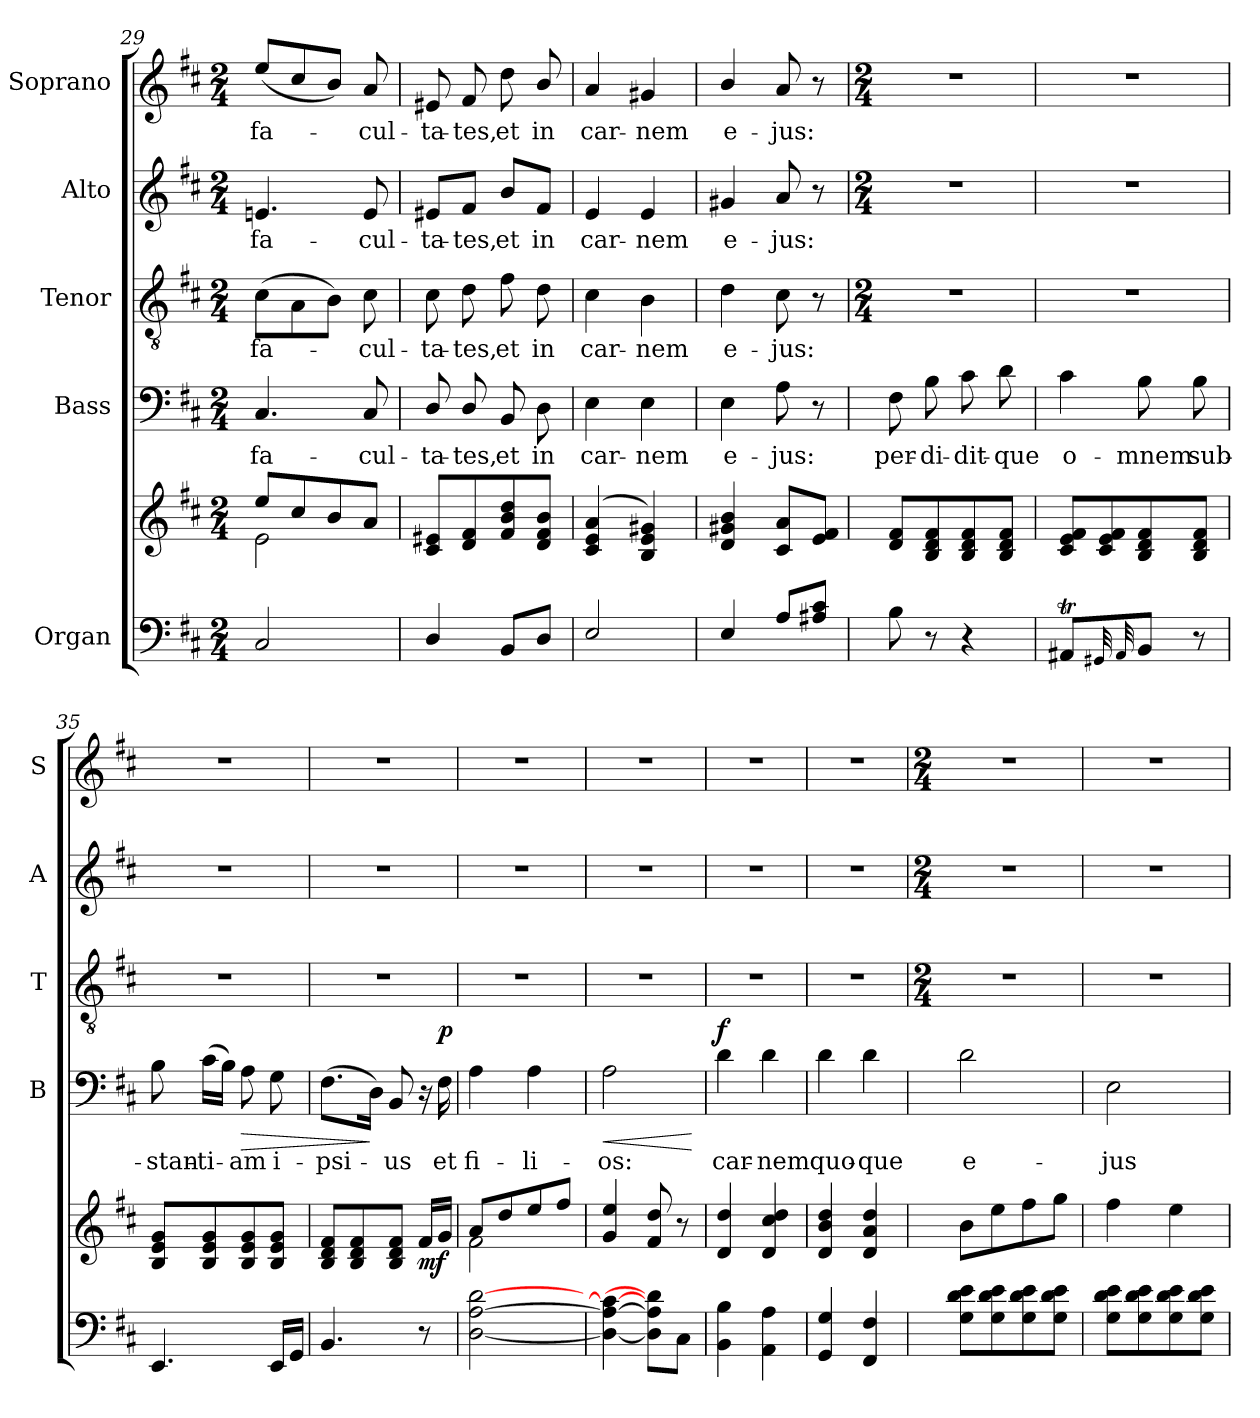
**kern	**kern	**dynam	**kern	**text	**dynam	**kern	**text	**kern	**text	**kern	**text
*part5	*part5	*part5	*part4	*part4	*part4	*part3	*part3	*part2	*part2	*part1	*part1
*staff6	*staff5	*staff5/6	*staff4	*staff4	*staff4	*staff3	*staff3	*staff2	*staff2	*staff1	*staff1
*I"Organ	*	*	*I"Bass	*	*	*I"Tenor	*	*I"Alto	*	*I"Soprano	*
*	*	*	*I'B	*	*	*I'T	*	*I'A	*	*I'S	*
*clefF4	*clefG2	*	*clefF4	*	*	*clefGv2	*	*clefG2	*	*clefG2	*
*k[f#c#]	*k[f#c#]	*	*k[f#c#]	*	*	*k[f#c#]	*	*k[f#c#]	*	*k[f#c#]	*
*D:	*D:	*	*D:	*	*	*D:	*	*D:	*	*D:	*
*M2/4	*M2/4	*	*M2/4	*	*	*M2/4	*	*M2/4	*	*M2/4	*
=29	=29	=29	=29	=29	=29	=29	=29	=29	=29	=29	=29
!LO:N:vis=1	!	!	!	!LO:LY:b	!	!	!LO:LY:b	!	!LO:LY:b	!	!LO:LY:b
*^	*^	*	*	*	*	*	*	*	*	*	*
2ryy	2C#/	8ee/L	2e\	.	4.C#	fa-	.	(>8c#L	fa-	4.en	fa-	(>8eeL	fa-
.	.	8cc#/	.	.	.	.	.	8A	.	.	.	8cc#	.
.	.	8b/	.	.	.	.	.	8BJ)	.	.	.	8b/J)	.
!	!	!	!	!	!	!LO:LY:b	!	!	!LO:LY:b	!	!LO:LY:b	!	!LO:LY:b
.	.	8aJ	.	.	8C#	-cul-	.	8c#	cul-	8e	-cul-	8a	cul-
=30	=30	=30	=30	=30	=30	=30	=30	=30	=30	=30	=30	=30	=30
!	!LO:N:vis=1	!	!LO:N:vis=1	!	!	!LO:LY:b	!	!	!LO:LY:b	!	!LO:LY:b	!	!LO:LY:b
4D/	2ryy	8c# 8e#XL	2ryy	.	8D/	-ta-	.	8c#	-ta-	8e#X/L	-ta-	8e#X	-ta-
!	!	!	!	!	!	!LO:LY:b	!	!	!LO:LY:b	!	!LO:LY:b	!	!LO:LY:b
.	.	8d 8f#	.	.	8D/	-tes,	.	8d	-tes,	8f#/J	-tes,	8f#	-tes,
!	!	!	!	!	!	!LO:LY:b	!	!	!LO:LY:b	!	!LO:LY:b	!	!LO:LY:b
8BB/L	.	8f# 8b 8dd	.	.	8BB	et	.	8f#	et	8b/L	et	8dd	et
!	!	!	!	!	!	!LO:LY:b	!	!	!LO:LY:b	!	!LO:LY:b	!	!LO:LY:b
8D/J	.	8d/ 8f#/ 8b/J	.	.	8D	in	.	8d	in	8f#/J	in	8b/	in
=31	=31	=31	=31	=31	=31	=31	=31	=31	=31	=31	=31	=31	=31
!	!LO:N:vis=1	!	!LO:N:vis=1	!	!	!LO:LY:b	!	!	!LO:LY:b	!	!LO:LY:b	!	!LO:LY:b
2E	2ryy	(<4c# 4e 4a	2ryy	.	4E	car-	.	4c#	car-	4e	car-	4a	car-
!	!	!	!	!	!	!LO:LY:b	!	!	!LO:LY:b	!	!LO:LY:b	!	!LO:LY:b
.	.	4B 4e 4g#X)	.	.	4E	-nem	.	4B	-nem	4e	-nem	4g#X	-nem
=32	=32	=32	=32	=32	=32	=32	=32	=32	=32	=32	=32	=32	=32
!	!LO:N:vis=1	!	!LO:N:vis=1	!	!	!LO:LY:b	!	!	!LO:LY:b	!	!LO:LY:b	!	!LO:LY:b
4E	2ryy	4d/ 4g#X/ 4b/	2ryy	.	4E	e-	.	4d	e-	4g#X	e-	4b/	e-
!	!	!	!	!	!	!LO:LY:b	!	!	!LO:LY:b	!	!LO:LY:b	!	!LO:LY:b
8AL	.	8c# 8aL	.	.	8A	-jus:	.	8c#	-jus:	8a	-jus:	8a	-jus:
8A#X 8c#J	.	8e 8f#J	.	.	8r	.	.	8r	.	8r	.	8r	.
*v	*v	*	*	*	*	*	*	*	*	*	*	*	*
!!LO:LB:g=z
=33	=33	=33	=33	=33	=33	=33	=33	=33	=33	=33	=33	=33
*	*	*	*	*	*	*	*M2/4	*	*M2/4	*	*M2/4	*
!	!	!LO:N:vis=1	!	!	!LO:LY:b	!	!	!	!	!	!	!
8B	8d/ 8f#/L	2ryy	.	8F#	per-	.	2r	.	2r	.	2r	.
!	!	!	!	!	!LO:LY:b	!	!	!	!	!	!	!
8r	8B/ 8d/ 8f#/	.	.	8B	-di-	.	.	.	.	.	.	.
!	!	!	!	!	!LO:LY:b	!	!	!	!	!	!	!
4r	8B/ 8d/ 8f#/	.	.	8c#	-dit-	.	.	.	.	.	.	.
!	!	!	!	!	!LO:LY:b	!	!	!	!	!	!	!
.	8B/ 8d/ 8f#/J	.	.	8d	-que	.	.	.	.	.	.	.
=34	=34	=34	=34	=34	=34	=34	=34	=34	=34	=34	=34	=34
!	!	!LO:N:vis=1	!	!	!LO:LY:b	!	!	!	!	!	!	!
4AA#Xt/	8c#/ 8e/ 8f#/L	2ryy	.	4c#	o-	.	2r	.	2r	.	2r	.
.	8c#/ 8e/ 8f#/	.	.	.	.	.	.	.	.	.	.	.
32qqGG#X/LLL	.	.	.	.	.	.	.	.	.	.	.	.
32qqAA#/	.	.	.	.	.	.	.	.	.	.	.	.
!	!	!	!	!	!LO:LY:b	!	!	!	!	!	!	!
8BB/J	8B/ 8d/ 8f#/	.	.	8B	-mnem	.	.	.	.	.	.	.
!	!	!	!	!	!LO:LY:b	!	!	!	!	!	!	!
8r	8B/ 8d/ 8f#/J	.	.	8B	sub-	.	.	.	.	.	.	.
=35	=35	=35	=35	=35	=35	=35	=35	=35	=35	=35	=35	=35
!	!	!LO:N:vis=1	!	!	!LO:LY:b	!	!	!	!	!	!	!
4.EE	8B/ 8e/ 8g/L	2ryy	.	8B	-stan-	.	2r	.	2r	.	2r	.
!	!	!	!	!	!LO:LY:b	!	!	!	!	!	!	!
.	8B/ 8e/ 8g/	.	.	(>16c#LL	-ti-	.	.	.	.	.	.	.
.	.	.	.	16BJJ)	.	.	.	.	.	.	.	.
!	!	!	!	!	!LO:LY:b	!LO:HP:b	!	!	!	!	!	!
.	8B/ 8e/ 8g/	.	.	8A	am	>	.	.	.	.	.	.
!	!	!	!	!	!LO:LY:b	!	!	!	!	!	!	!
16EELL	8B/ 8e/ 8g/J	.	.	8G	i-	.	.	.	.	.	.	.
16GGJJ	.	.	.	.	.	.	.	.	.	.	.	.
=36	=36	=36	=36	=36	=36	=36	=36	=36	=36	=36	=36	=36
!	!	!LO:N:vis=1	!	!	!LO:LY:b	!	!	!	!	!	!	!
4.BB	8B/ 8d/ 8f#/L	2ryy	.	(>8.F#L	-psi-	.	2r	.	2r	.	2r	.
.	8B/ 8d/ 8f#/	.	.	.	.	.	.	.	.	.	.	.
.	.	.	.	16DJ)	.	]	.	.	.	.	.	.
!	!	!	!	!	!LO:LY:b	!	!	!	!	!	!	!
.	8B/ 8d/ 8f#/J	.	.	8BB	us	.	.	.	.	.	.	.
!	!	!	!LO:DY:b	!	!	!	!	!	!	!	!	!
8r	16f#/LL	.	mf	16r	.	.	.	.	.	.	.	.
!	!	!	!	!	!LO:LY:b	!LO:DY:b	!	!	!	!	!	!
.	16g/JJ	.	.	16F#	et	p	.	.	.	.	.	.
=37	=37	=37	=37	=37	=37	=37	=37	=37	=37	=37	=37	=37
!	!	!	!	!	!LO:LY:b	!	!	!	!	!	!	!
[2D [2A [2d	8a/L	2f#\	.	4A	fi-	.	2r	.	2r	.	2r	.
.	8dd/	.	.	.	.	.	.	.	.	.	.	.
!	!	!	!	!	!LO:LY:b	!	!	!	!	!	!	!
.	8ee/	.	.	4A	-li-	.	.	.	.	.	.	.
.	8ff#/J	.	.	.	.	.	.	.	.	.	.	.
=38	=38	=38	=38	=38	=38	=38	=38	=38	=38	=38	=38	=38
!	!	!LO:N:vis=1	!LO:HP:b	!	!LO:LY:b	!LO:HP:b	!	!	!	!	!	!
4D_ 4A_ 4c#_	4g/ 4ee/	2ryy	>	2A	-os:	<	2r	.	2r	.	2r	.
8D] 8A] 8d]L	8f#/ 8dd/	.	.	.	.	.	.	.	.	.	.	.
8C#J	8r	.	]	.	.	.	.	.	.	.	.	.
*	*v	*v	*	*	*	*	*	*	*	*	*	*
.	.	.	.	.	[	.	.	.	.	.	.
=39	=39	=39	=39	=39	=39	=39	=39	=39	=39	=39	=39
*	*^	*	*	*	*	*	*	*	*	*	*
!	!	!LO:N:vis=1	!	!	!LO:LY:b	!LO:DY:b	!	!	!	!	!	!
4BB 4B	4d/ 4dd/	2ryy	.	4d	car-	f	2r	.	2r	.	2r	.
!	!	!	!	!	!LO:LY:b	!	!	!	!	!	!	!
4AA 4A	4d/ 4cc#/ 4dd/	.	.	4d	-nem	.	.	.	.	.	.	.
=40	=40	=40	=40	=40	=40	=40	=40	=40	=40	=40	=40	=40
!	!	!LO:N:vis=1	!	!	!LO:LY:b	!	!	!	!	!	!	!
4GG 4G	4d/ 4b/ 4dd/	2ryy	.	4d	quo-	.	2r	.	2r	.	2r	.
!	!	!	!	!	!LO:LY:b	!	!	!	!	!	!	!
4FF# 4F#	4d/ 4a/ 4dd/	.	.	4d	-que	.	.	.	.	.	.	.
*	*v	*v	*	*	*	*	*	*	*	*	*	*
!!LO:LB:g=z
=41	=41	=41	=41	=41	=41	=41	=41	=41	=41	=41	=41
*	*	*	*	*	*	*M2/4	*	*M2/4	*	*M2/4	*
*^	*	*	*	*	*	*	*	*	*	*	*
!	!	!	!	!	!LO:LY:b	!	!	!	!	!	!	!
2ryy	8G 8d 8eL	8bL	.	2d	e-	.	2r	.	2r	.	2r	.
.	8G 8d 8e	8ee	.	.	.	.	.	.	.	.	.	.
.	8G 8d 8e	8ff#	.	.	.	.	.	.	.	.	.	.
.	8G 8d 8eJ	8ggJ	.	.	.	.	.	.	.	.	.	.
=42	=42	=42	=42	=42	=42	=42	=42	=42	=42	=42	=42	=42
!	!	!	!	!	!LO:LY:b	!	!	!	!	!	!	!
2ryy	8G 8d 8eL	4ff#	.	2E	-jus	.	2r	.	2r	.	2r	.
.	8G 8d 8e	.	.	.	.	.	.	.	.	.	.	.
.	8G 8d 8e	4ee	.	.	.	.	.	.	.	.	.	.
.	8G 8d 8eJ	.	.	.	.	.	.	.	.	.	.	.
*v	*v	*	*	*	*	*	*	*	*	*	*	*
=	=	=	=	=	=	=	=	=	=	=	=
*-	*-	*-	*-	*-	*-	*-	*-	*-	*-	*-	*-
